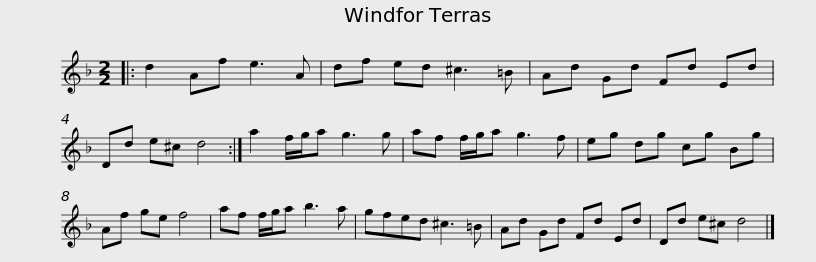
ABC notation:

X:1
L:1/8
M:2/2
I:linebreak $
K:Dmin
V:1 treble
V:1
|: d2 Af e3 A | df ed ^c3 =B | Ad Gd Fd Ed | Dd e^c d4 :| a2 f/g/a g3 g | %5
 af f/g/a g3 f |$ eg dg cg Bg | Af ge f4 | af f/g/a b3 a | gfed ^c3 =B | %10
 Ad Gd Fd Ed | Dd e^c d4 |] %12
